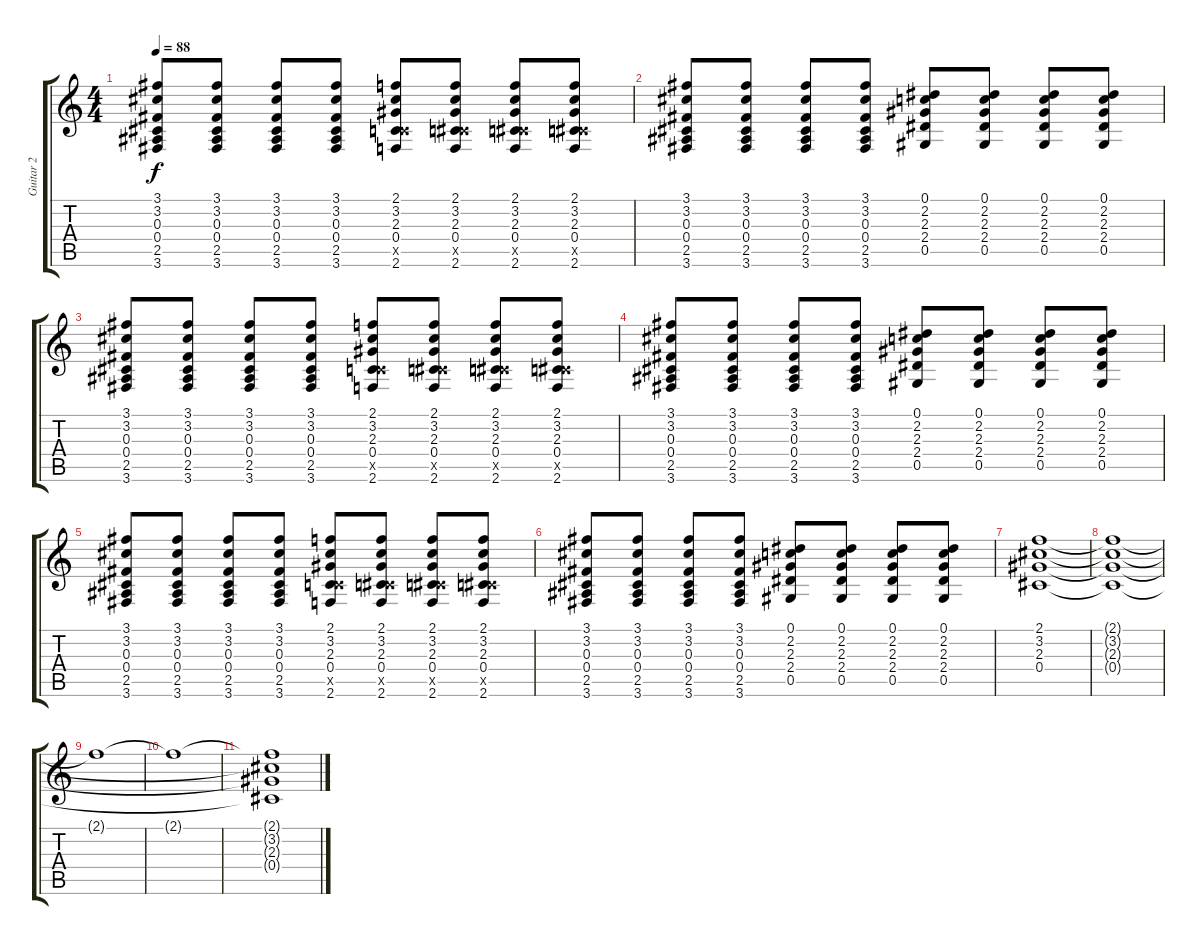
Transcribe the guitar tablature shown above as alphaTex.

\track ("Guitar 2" "Guitar 2") {instrument electricguitarclean}
\staff {score tabs}
\tuning (Eb4 Bb3 Gb3 Db3 Ab2 Eb2) {hide}
\ts (4 4)
\tempo 88
\clef g2
\ks c
(3.1 3.2 0.3 0.4 2.5 3.6).8{dy f volume 11} (3.1 3.2 0.3 0.4 2.5 3.6).8 (3.1 3.2 0.3 0.4 2.5 3.6).8 (3.1 3.2 0.3 0.4 2.5 3.6).8 (2.1 3.2 2.3 0.4 4.5{x} 2.6).8 (2.1 3.2 2.3 0.4 4.5{x} 2.6).8 (2.1 3.2 2.3 0.4 4.5{x} 2.6).8 (2.1 3.2 2.3 0.4 4.5{x} 2.6).8 |
(3.1 3.2 0.3 0.4 2.5 3.6).8 (3.1 3.2 0.3 0.4 2.5 3.6).8 (3.1 3.2 0.3 0.4 2.5 3.6).8 (3.1 3.2 0.3 0.4 2.5 3.6).8 (0.1 2.2 2.3 2.4 0.5).8 (0.1 2.2 2.3 2.4 0.5).8 (0.1 2.2 2.3 2.4 0.5).8 (0.1 2.2 2.3 2.4 0.5).8 |
(3.1 3.2 0.3 0.4 2.5 3.6).8{volume 11} (3.1 3.2 0.3 0.4 2.5 3.6).8 (3.1 3.2 0.3 0.4 2.5 3.6).8 (3.1 3.2 0.3 0.4 2.5 3.6).8 (2.1 3.2 2.3 0.4 4.5{x} 2.6).8 (2.1 3.2 2.3 0.4 4.5{x} 2.6).8 (2.1 3.2 2.3 0.4 4.5{x} 2.6).8 (2.1 3.2 2.3 0.4 4.5{x} 2.6).8 |
(3.1 3.2 0.3 0.4 2.5 3.6).8 (3.1 3.2 0.3 0.4 2.5 3.6).8 (3.1 3.2 0.3 0.4 2.5 3.6).8 (3.1 3.2 0.3 0.4 2.5 3.6).8 (0.1 2.2 2.3 2.4 0.5).8 (0.1 2.2 2.3 2.4 0.5).8 (0.1 2.2 2.3 2.4 0.5).8 (0.1 2.2 2.3 2.4 0.5).8 |
(3.1 3.2 0.3 0.4 2.5 3.6).8{volume 11} (3.1 3.2 0.3 0.4 2.5 3.6).8 (3.1 3.2 0.3 0.4 2.5 3.6).8 (3.1 3.2 0.3 0.4 2.5 3.6).8 (2.1 3.2 2.3 0.4 4.5{x} 2.6).8 (2.1 3.2 2.3 0.4 4.5{x} 2.6).8 (2.1 3.2 2.3 0.4 4.5{x} 2.6).8 (2.1 3.2 2.3 0.4 4.5{x} 2.6).8 |
(3.1 3.2 0.3 0.4 2.5 3.6).8 (3.1 3.2 0.3 0.4 2.5 3.6).8 (3.1 3.2 0.3 0.4 2.5 3.6).8 (3.1 3.2 0.3 0.4 2.5 3.6).8 (0.1 2.2 2.3 2.4 0.5).8 (0.1 2.2 2.3 2.4 0.5).8 (0.1 2.2 2.3 2.4 0.5).8 (0.1 2.2 2.3 2.4 0.5).8 |
(2.1 3.2 2.3 0.4).1 |
(2.1{t} 3.2{t} 2.3{t} 0.4{t}).1 |
2.1{t}.1 |
2.1{t}.1 |
(2.1{t} 3.2{t} 2.3{t} 0.4{t}).1
